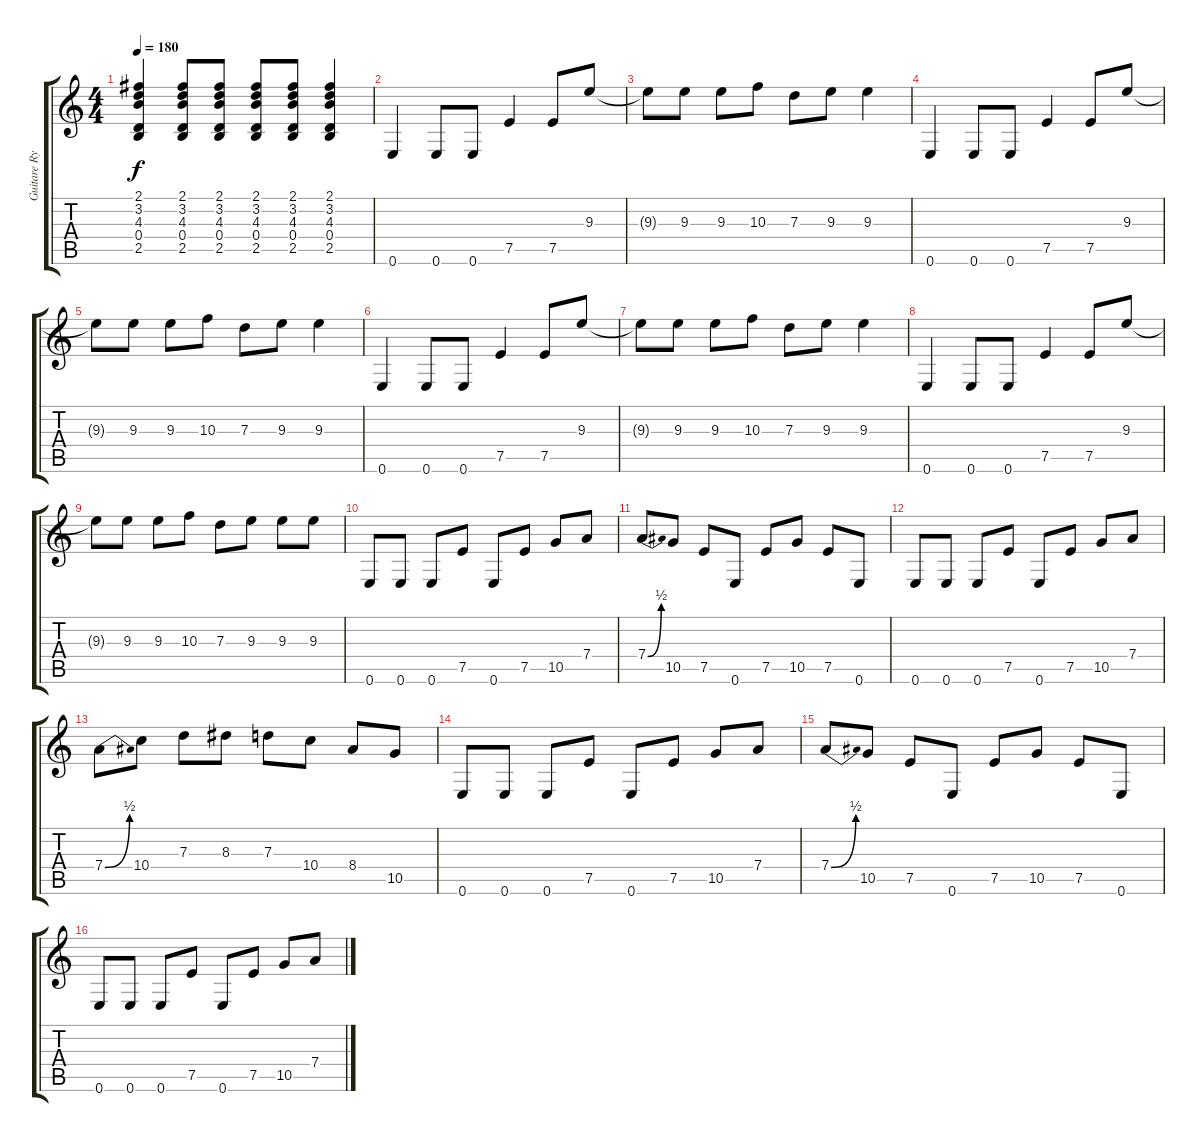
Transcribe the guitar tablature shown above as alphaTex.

\track ("Guitare Rythmique" "Guitare Ry") {instrument distortionguitar}
\staff {score tabs}
\tuning (E4 B3 G3 D3 A2 E2) {hide}
\ts (4 4)
\tempo 180
\clef g2
\ks c
(2.1 3.2 4.3 0.4 2.5).4{dy f} (2.1 3.2 4.3 0.4 2.5).8 (2.1 3.2 4.3 0.4 2.5).8 (2.1 3.2 4.3 0.4 2.5).8 (2.1 3.2 4.3 0.4 2.5).8 (2.1 3.2 4.3 0.4 2.5).4 |
0.6.4{volume 11} 0.6.8 0.6.8 7.5.4 7.5.8 9.3.8 |
9.3{t}.8 9.3.8 9.3.8 10.3.8 7.3.8 9.3.8 9.3.4 |
0.6.4 0.6.8 0.6.8 7.5.4 7.5.8 9.3.8 |
9.3{t}.8 9.3.8 9.3.8 10.3.8 7.3.8 9.3.8 9.3.4 |
0.6.4 0.6.8 0.6.8 7.5.4 7.5.8 9.3.8 |
9.3{t}.8 9.3.8 9.3.8 10.3.8 7.3.8 9.3.8 9.3.4 |
0.6.4 0.6.8 0.6.8 7.5.4 7.5.8 9.3.8 |
9.3{t}.8 9.3.8 9.3.8 10.3.8 7.3.8 9.3.8 9.3.8 9.3.8 |
0.6.8{volume 16} 0.6.8 0.6.8 7.5.8 0.6.8 7.5.8 10.5.8 7.4.8 |
7.4{be (bend 0 0 60 2)}.8 10.5.8 7.5.8 0.6.8 7.5.8 10.5.8 7.5.8 0.6.8 |
0.6.8 0.6.8 0.6.8 7.5.8 0.6.8 7.5.8 10.5.8 7.4.8 |
7.4{be (bend 0 0 60 2)}.8 10.4.8 7.3.8 8.3.8 7.3.8 10.4.8 8.4.8 10.5.8 |
0.6.8 0.6.8 0.6.8 7.5.8 0.6.8 7.5.8 10.5.8 7.4.8 |
7.4{be (bend 0 0 60 2)}.8 10.5.8 7.5.8 0.6.8 7.5.8 10.5.8 7.5.8 0.6.8 |
0.6.8 0.6.8 0.6.8 7.5.8 0.6.8 7.5.8 10.5.8 7.4.8
